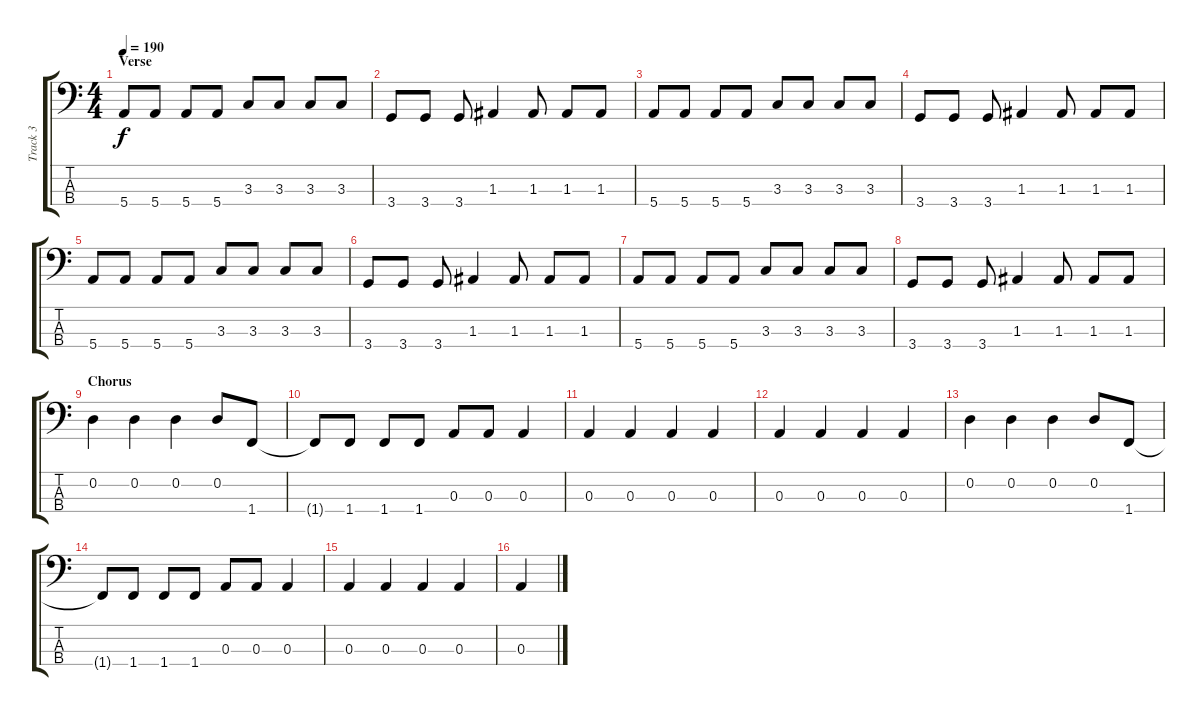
\track ("Track 3" "Track 3") {instrument electricbasspick}
\staff {score tabs}
\tuning (G2 D2 A1 E1) {hide}
\ts (4 4)
\section ("" "Verse")
\tempo 190
\clef f4
\ks c
5.4.8{dy f} 5.4.8 5.4.8 5.4.8 3.3.8 3.3.8 3.3.8 3.3.8 |
3.4.8 3.4.8 3.4.8 1.3.4 1.3.8 1.3.8 1.3.8 |
5.4.8 5.4.8 5.4.8 5.4.8 3.3.8 3.3.8 3.3.8 3.3.8 |
3.4.8 3.4.8 3.4.8 1.3.4 1.3.8 1.3.8 1.3.8 |
5.4.8 5.4.8 5.4.8 5.4.8 3.3.8 3.3.8 3.3.8 3.3.8 |
3.4.8 3.4.8 3.4.8 1.3.4 1.3.8 1.3.8 1.3.8 |
5.4.8 5.4.8 5.4.8 5.4.8 3.3.8 3.3.8 3.3.8 3.3.8 |
3.4.8 3.4.8 3.4.8 1.3.4 1.3.8 1.3.8 1.3.8 |
\section ("" "Chorus")
0.2.4 0.2.4 0.2.4 0.2.8 1.4.8 |
1.4{t}.8 1.4.8 1.4.8 1.4.8 0.3.8 0.3.8 0.3.4 |
0.3.4 0.3.4 0.3.4 0.3.4 |
0.3.4 0.3.4 0.3.4 0.3.4 |
0.2.4 0.2.4 0.2.4 0.2.8 1.4.8 |
1.4{t}.8 1.4.8 1.4.8 1.4.8 0.3.8 0.3.8 0.3.4 |
0.3.4 0.3.4 0.3.4 0.3.4 |
0.3.4
